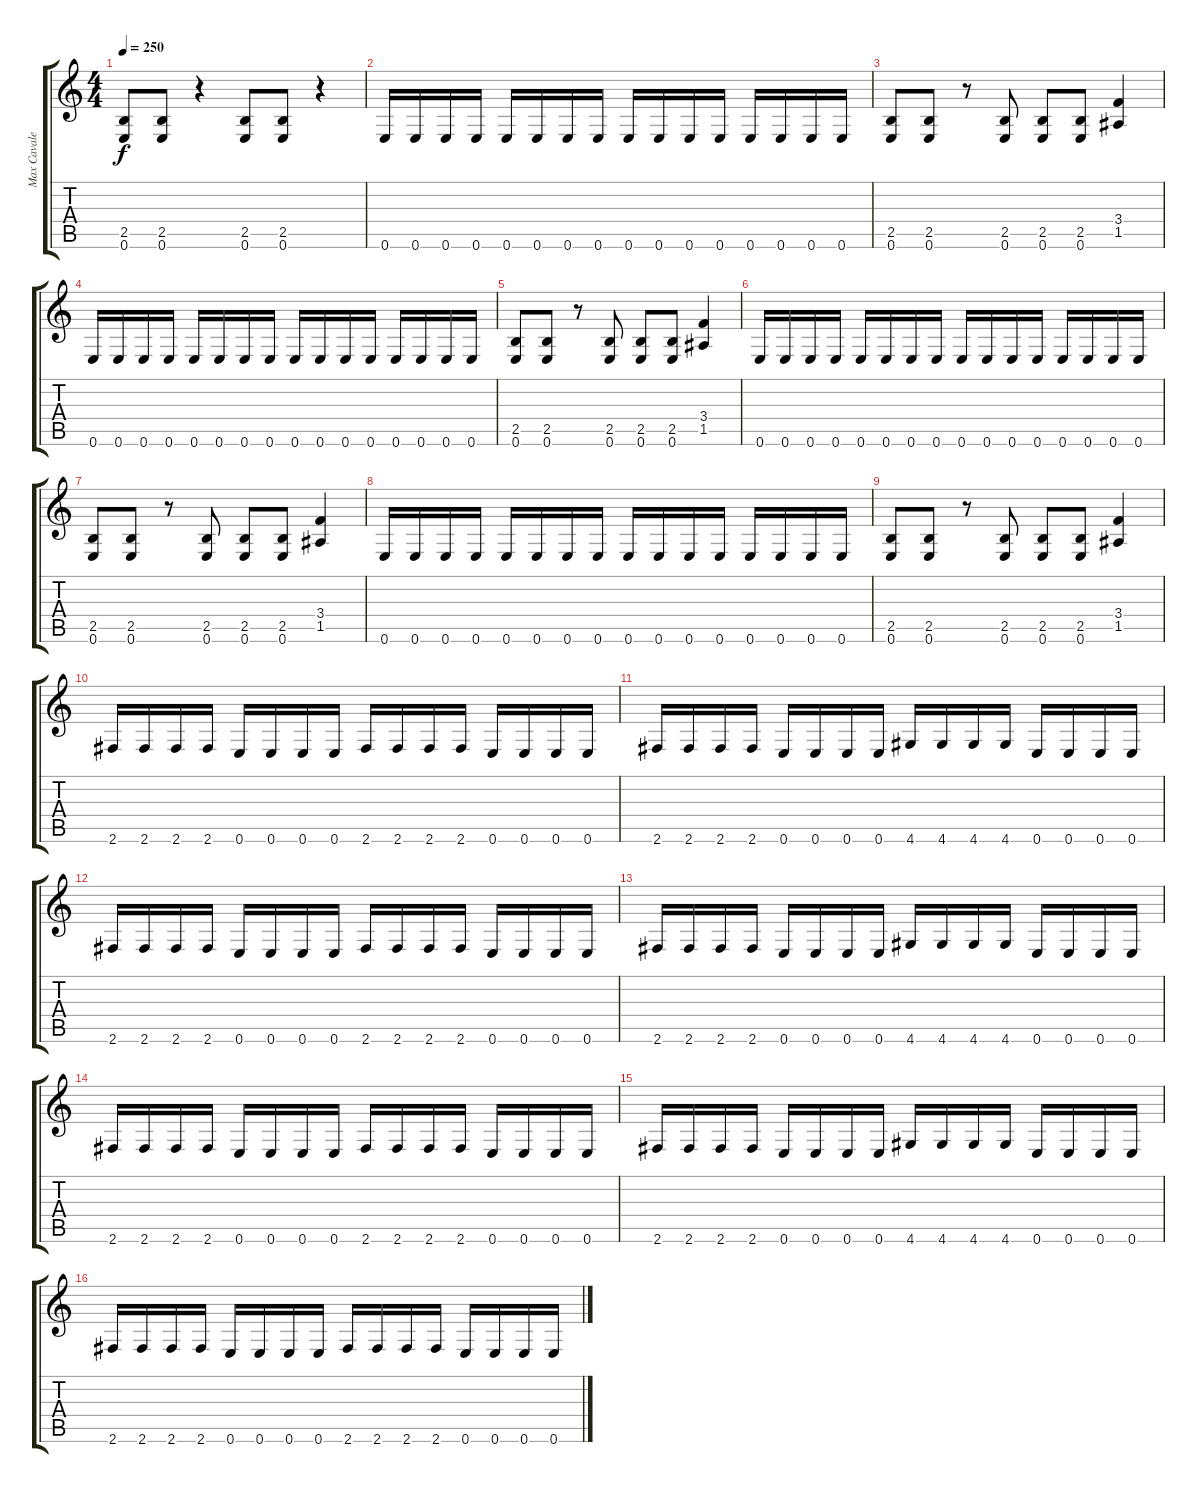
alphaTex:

\track ("Max Cavalera" "Max Cavale") {instrument distortionguitar}
\staff {score tabs}
\tuning (E4 B3 G3 D3 A2 E2) {hide}
\ts (4 4)
\tempo 250
\clef g2
\ks c
(2.5 0.6).8{dy f} (2.5 0.6).8 r.4 (2.5 0.6).8 (2.5 0.6).8 r.4 |
0.6.16 0.6.16 0.6.16 0.6.16 0.6.16 0.6.16 0.6.16 0.6.16 0.6.16 0.6.16 0.6.16 0.6.16 0.6.16 0.6.16 0.6.16 0.6.16 |
(2.5 0.6).8 (2.5 0.6).8 r.8 (2.5 0.6).8 (2.5 0.6).8 (2.5 0.6).8 (3.4 1.5).4 |
0.6.16 0.6.16 0.6.16 0.6.16 0.6.16 0.6.16 0.6.16 0.6.16 0.6.16 0.6.16 0.6.16 0.6.16 0.6.16 0.6.16 0.6.16 0.6.16 |
(2.5 0.6).8 (2.5 0.6).8 r.8 (2.5 0.6).8 (2.5 0.6).8 (2.5 0.6).8 (3.4 1.5).4 |
0.6.16 0.6.16 0.6.16 0.6.16 0.6.16 0.6.16 0.6.16 0.6.16 0.6.16 0.6.16 0.6.16 0.6.16 0.6.16 0.6.16 0.6.16 0.6.16 |
(2.5 0.6).8 (2.5 0.6).8 r.8 (2.5 0.6).8 (2.5 0.6).8 (2.5 0.6).8 (3.4 1.5).4 |
0.6.16 0.6.16 0.6.16 0.6.16 0.6.16 0.6.16 0.6.16 0.6.16 0.6.16 0.6.16 0.6.16 0.6.16 0.6.16 0.6.16 0.6.16 0.6.16 |
(2.5 0.6).8 (2.5 0.6).8 r.8 (2.5 0.6).8 (2.5 0.6).8 (2.5 0.6).8 (3.4 1.5).4 |
2.6.16 2.6.16 2.6.16 2.6.16 0.6.16 0.6.16 0.6.16 0.6.16 2.6.16 2.6.16 2.6.16 2.6.16 0.6.16 0.6.16 0.6.16 0.6.16 |
2.6.16 2.6.16 2.6.16 2.6.16 0.6.16 0.6.16 0.6.16 0.6.16 4.6.16 4.6.16 4.6.16 4.6.16 0.6.16 0.6.16 0.6.16 0.6.16 |
2.6.16 2.6.16 2.6.16 2.6.16 0.6.16 0.6.16 0.6.16 0.6.16 2.6.16 2.6.16 2.6.16 2.6.16 0.6.16 0.6.16 0.6.16 0.6.16 |
2.6.16 2.6.16 2.6.16 2.6.16 0.6.16 0.6.16 0.6.16 0.6.16 4.6.16 4.6.16 4.6.16 4.6.16 0.6.16 0.6.16 0.6.16 0.6.16 |
2.6.16 2.6.16 2.6.16 2.6.16 0.6.16 0.6.16 0.6.16 0.6.16 2.6.16 2.6.16 2.6.16 2.6.16 0.6.16 0.6.16 0.6.16 0.6.16 |
2.6.16 2.6.16 2.6.16 2.6.16 0.6.16 0.6.16 0.6.16 0.6.16 4.6.16 4.6.16 4.6.16 4.6.16 0.6.16 0.6.16 0.6.16 0.6.16 |
2.6.16 2.6.16 2.6.16 2.6.16 0.6.16 0.6.16 0.6.16 0.6.16 2.6.16 2.6.16 2.6.16 2.6.16 0.6.16 0.6.16 0.6.16 0.6.16
